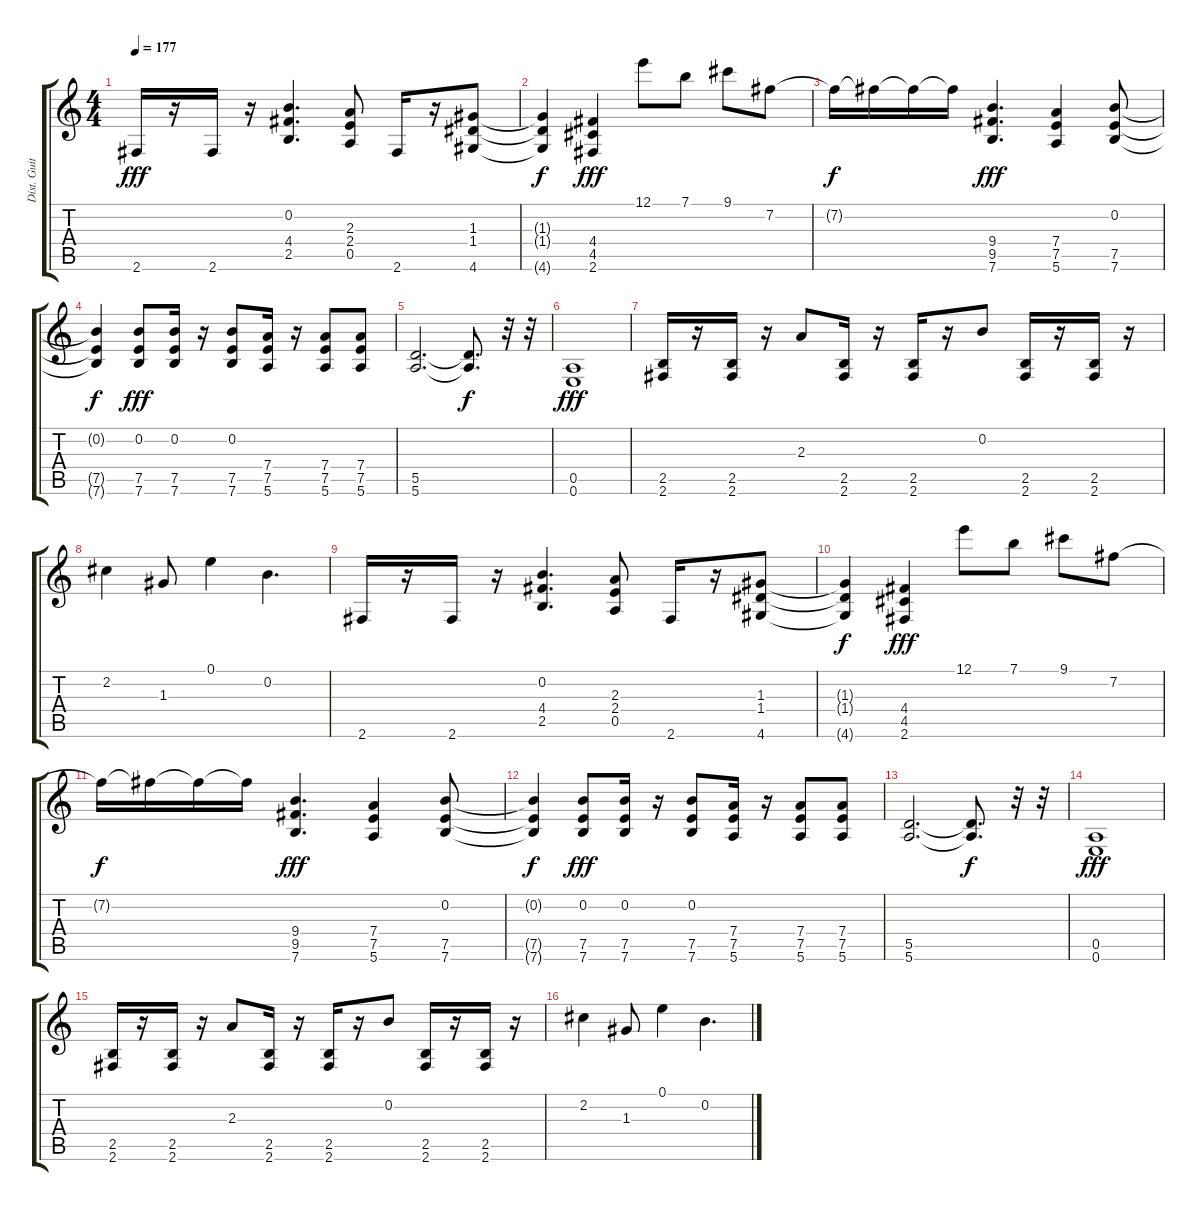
\track ("Dist. Guitar 1" "Dist. Guit") {instrument distortionguitar}
\staff {score tabs}
\tuning (E4 B3 G3 D3 A2 E2) {hide}
\ts (4 4)
\tempo 177
\clef g2
\ks c
2.6.16{dy fff} r.16 2.6.16 r.16 (0.2 4.4 2.5).4{d} (2.3 2.4 0.5).8 2.6.16 r.16 (1.3 1.4 4.6).8 |
(1.3{t} 1.4{t} 4.6{t}).4{dy f} (4.4 4.5 2.6).4{dy fff} 12.1.8 7.1.8 9.1.8 7.2.8 |
7.2{t}.16{dy f} 7.2{t}.16 7.2{t}.16 7.2{t}.16 (9.4 9.5 7.6).4{d dy fff} (7.4 7.5 5.6).4 (0.2 7.5 7.6).8 |
(0.2{t} 7.5{t} 7.6{t}).4{dy f} (0.2 7.5 7.6).8{dy fff} (0.2 7.5 7.6).16 r.16 (0.2 7.5 7.6).8 (7.4 7.5 5.6).16 r.16 (7.4 7.5 5.6).8 (7.4 7.5 5.6).8 |
(5.5 5.6).2{d} (5.5{t} 5.6{t}).8{d dy f} r.32 r.32 |
(0.5 0.6).1{dy fff} |
(2.5 2.6).16 r.16 (2.5 2.6).16 r.16 2.3.8 (2.5 2.6).16 r.16 (2.5 2.6).16 r.16 0.2.8 (2.5 2.6).16 r.16 (2.5 2.6).16 r.16 |
2.2.4 1.3.8 0.1.4 0.2.4{d} |
2.6.16 r.16 2.6.16 r.16 (0.2 4.4 2.5).4{d} (2.3 2.4 0.5).8 2.6.16 r.16 (1.3 1.4 4.6).8 |
(1.3{t} 1.4{t} 4.6{t}).4{dy f} (4.4 4.5 2.6).4{dy fff} 12.1.8 7.1.8 9.1.8 7.2.8 |
7.2{t}.16{dy f} 7.2{t}.16 7.2{t}.16 7.2{t}.16 (9.4 9.5 7.6).4{d dy fff} (7.4 7.5 5.6).4 (0.2 7.5 7.6).8 |
(0.2{t} 7.5{t} 7.6{t}).4{dy f} (0.2 7.5 7.6).8{dy fff} (0.2 7.5 7.6).16 r.16 (0.2 7.5 7.6).8 (7.4 7.5 5.6).16 r.16 (7.4 7.5 5.6).8 (7.4 7.5 5.6).8 |
(5.5 5.6).2{d} (5.5{t} 5.6{t}).8{d dy f} r.32 r.32 |
(0.5 0.6).1{dy fff} |
(2.5 2.6).16 r.16 (2.5 2.6).16 r.16 2.3.8 (2.5 2.6).16 r.16 (2.5 2.6).16 r.16 0.2.8 (2.5 2.6).16 r.16 (2.5 2.6).16 r.16 |
2.2.4 1.3.8 0.1.4 0.2.4{d}
